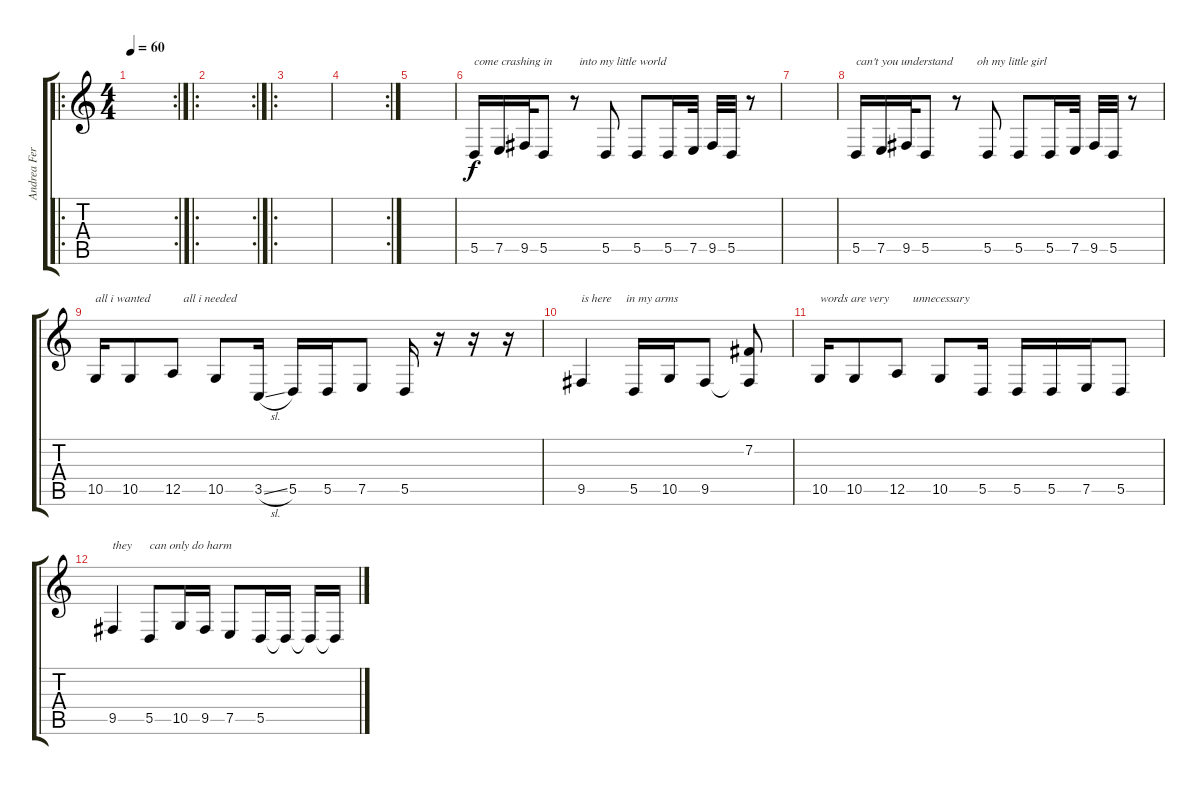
\track ("Andrea Ferro" "Andrea Fer") {instrument lead6voice}
\staff {score tabs}
\tuning (E4 B3 G3 D3 A2 D2) {hide}
\ro
\rc 2
\ts (4 4)
\tempo 60
\clef g2
\ks c
|
\ro
\rc 2
|
\ro
|
\rc 2
|
|
5.5.16{txt "come crashing in         into my little world"} 7.5.16 9.5.32 5.5.8 r.8 5.5.8 5.5.8 5.5.16 7.5.32 9.5.32 5.5.32 r.8 |
|
5.5.16{txt "can't you understand        oh my little girl"} 7.5.16 9.5.32 5.5.8 r.8 5.5.8 5.5.8 5.5.16 7.5.32 9.5.32 5.5.32 r.8 |
10.5.16{txt "all i wanted           all i needed"} 10.5.8 12.5.8 10.5.8 3.5{sl}.16 5.5.16 5.5.16 7.5.8 5.5.16 r.16 r.16 r.16 |
9.5.4{txt "is here     in my arms"} 5.5.16 10.5.16 9.5.8 (7.2 9.5{t}).8 |
10.5.16{txt "words are very        unnecessary"} 10.5.8 12.5.8 10.5.8 5.5.16 5.5.16 5.5.16 7.5.16 5.5.8 |
9.5.4{txt "they      can only do harm"} 5.5.8 10.5.16 9.5.16 7.5.8 5.5.16 5.5{t}.16 5.5{t}.16 5.5{t}.16
